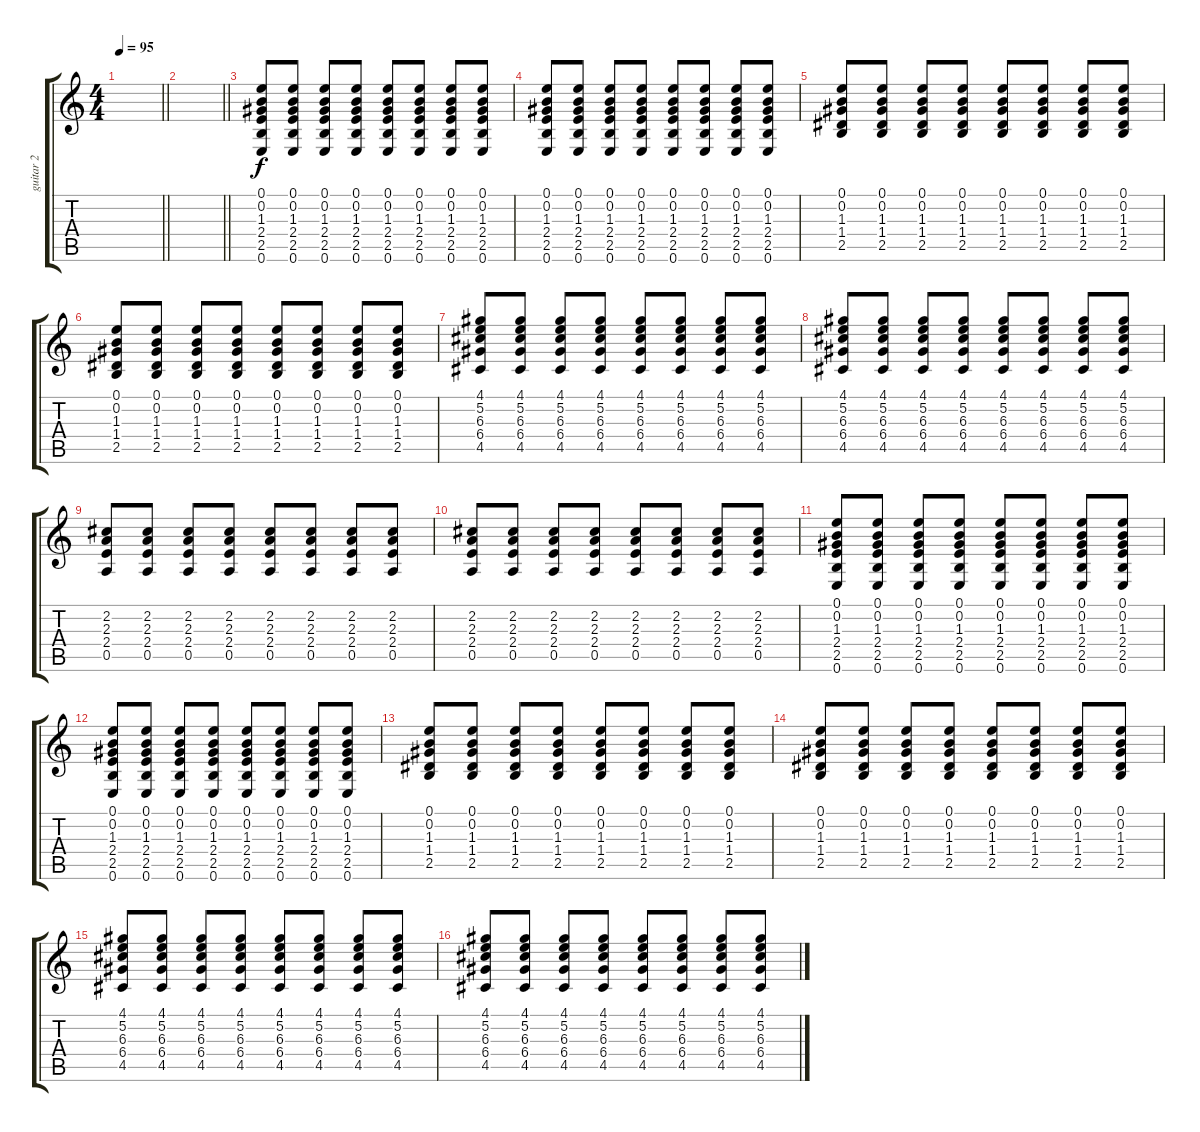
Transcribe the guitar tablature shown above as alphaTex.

\track ("guitar 2" "guitar 2") {instrument distortionguitar}
\staff {score tabs}
\tuning (E4 B3 G3 D3 A2 E2) {hide}
\ts (4 4)
\tempo 95
\clef g2
\barLineRight lightlight
\ks c
|
\section ("" "")
\barLineRight lightlight
|
\section ("" "")
(0.1 0.2 1.3 2.4 2.5 0.6).8 (0.1 0.2 1.3 2.4 2.5 0.6).8 (0.1 0.2 1.3 2.4 2.5 0.6).8 (0.1 0.2 1.3 2.4 2.5 0.6).8 (0.1 0.2 1.3 2.4 2.5 0.6).8 (0.1 0.2 1.3 2.4 2.5 0.6).8 (0.1 0.2 1.3 2.4 2.5 0.6).8 (0.1 0.2 1.3 2.4 2.5 0.6).8 |
(0.1 0.2 1.3 2.4 2.5 0.6).8 (0.1 0.2 1.3 2.4 2.5 0.6).8 (0.1 0.2 1.3 2.4 2.5 0.6).8 (0.1 0.2 1.3 2.4 2.5 0.6).8 (0.1 0.2 1.3 2.4 2.5 0.6).8 (0.1 0.2 1.3 2.4 2.5 0.6).8 (0.1 0.2 1.3 2.4 2.5 0.6).8 (0.1 0.2 1.3 2.4 2.5 0.6).8 |
(0.1 0.2 1.3 1.4 2.5).8 (0.1 0.2 1.3 1.4 2.5).8 (0.1 0.2 1.3 1.4 2.5).8 (0.1 0.2 1.3 1.4 2.5).8 (0.1 0.2 1.3 1.4 2.5).8 (0.1 0.2 1.3 1.4 2.5).8 (0.1 0.2 1.3 1.4 2.5).8 (0.1 0.2 1.3 1.4 2.5).8 |
(0.1 0.2 1.3 1.4 2.5).8 (0.1 0.2 1.3 1.4 2.5).8 (0.1 0.2 1.3 1.4 2.5).8 (0.1 0.2 1.3 1.4 2.5).8 (0.1 0.2 1.3 1.4 2.5).8 (0.1 0.2 1.3 1.4 2.5).8 (0.1 0.2 1.3 1.4 2.5).8 (0.1 0.2 1.3 1.4 2.5).8 |
(4.1 5.2 6.3 6.4 4.5).8 (4.1 5.2 6.3 6.4 4.5).8 (4.1 5.2 6.3 6.4 4.5).8 (4.1 5.2 6.3 6.4 4.5).8 (4.1 5.2 6.3 6.4 4.5).8 (4.1 5.2 6.3 6.4 4.5).8 (4.1 5.2 6.3 6.4 4.5).8 (4.1 5.2 6.3 6.4 4.5).8 |
(4.1 5.2 6.3 6.4 4.5).8 (4.1 5.2 6.3 6.4 4.5).8 (4.1 5.2 6.3 6.4 4.5).8 (4.1 5.2 6.3 6.4 4.5).8 (4.1 5.2 6.3 6.4 4.5).8 (4.1 5.2 6.3 6.4 4.5).8 (4.1 5.2 6.3 6.4 4.5).8 (4.1 5.2 6.3 6.4 4.5).8 |
(2.2 2.3 2.4 0.5).8 (2.2 2.3 2.4 0.5).8 (2.2 2.3 2.4 0.5).8 (2.2 2.3 2.4 0.5).8 (2.2 2.3 2.4 0.5).8 (2.2 2.3 2.4 0.5).8 (2.2 2.3 2.4 0.5).8 (2.2 2.3 2.4 0.5).8 |
(2.2 2.3 2.4 0.5).8 (2.2 2.3 2.4 0.5).8 (2.2 2.3 2.4 0.5).8 (2.2 2.3 2.4 0.5).8 (2.2 2.3 2.4 0.5).8 (2.2 2.3 2.4 0.5).8 (2.2 2.3 2.4 0.5).8 (2.2 2.3 2.4 0.5).8 |
(0.1 0.2 1.3 2.4 2.5 0.6).8 (0.1 0.2 1.3 2.4 2.5 0.6).8 (0.1 0.2 1.3 2.4 2.5 0.6).8 (0.1 0.2 1.3 2.4 2.5 0.6).8 (0.1 0.2 1.3 2.4 2.5 0.6).8 (0.1 0.2 1.3 2.4 2.5 0.6).8 (0.1 0.2 1.3 2.4 2.5 0.6).8 (0.1 0.2 1.3 2.4 2.5 0.6).8 |
(0.1 0.2 1.3 2.4 2.5 0.6).8 (0.1 0.2 1.3 2.4 2.5 0.6).8 (0.1 0.2 1.3 2.4 2.5 0.6).8 (0.1 0.2 1.3 2.4 2.5 0.6).8 (0.1 0.2 1.3 2.4 2.5 0.6).8 (0.1 0.2 1.3 2.4 2.5 0.6).8 (0.1 0.2 1.3 2.4 2.5 0.6).8 (0.1 0.2 1.3 2.4 2.5 0.6).8 |
(0.1 0.2 1.3 1.4 2.5).8 (0.1 0.2 1.3 1.4 2.5).8 (0.1 0.2 1.3 1.4 2.5).8 (0.1 0.2 1.3 1.4 2.5).8 (0.1 0.2 1.3 1.4 2.5).8 (0.1 0.2 1.3 1.4 2.5).8 (0.1 0.2 1.3 1.4 2.5).8 (0.1 0.2 1.3 1.4 2.5).8 |
(0.1 0.2 1.3 1.4 2.5).8 (0.1 0.2 1.3 1.4 2.5).8 (0.1 0.2 1.3 1.4 2.5).8 (0.1 0.2 1.3 1.4 2.5).8 (0.1 0.2 1.3 1.4 2.5).8 (0.1 0.2 1.3 1.4 2.5).8 (0.1 0.2 1.3 1.4 2.5).8 (0.1 0.2 1.3 1.4 2.5).8 |
(4.1 5.2 6.3 6.4 4.5).8 (4.1 5.2 6.3 6.4 4.5).8 (4.1 5.2 6.3 6.4 4.5).8 (4.1 5.2 6.3 6.4 4.5).8 (4.1 5.2 6.3 6.4 4.5).8 (4.1 5.2 6.3 6.4 4.5).8 (4.1 5.2 6.3 6.4 4.5).8 (4.1 5.2 6.3 6.4 4.5).8 |
(4.1 5.2 6.3 6.4 4.5).8 (4.1 5.2 6.3 6.4 4.5).8 (4.1 5.2 6.3 6.4 4.5).8 (4.1 5.2 6.3 6.4 4.5).8 (4.1 5.2 6.3 6.4 4.5).8 (4.1 5.2 6.3 6.4 4.5).8 (4.1 5.2 6.3 6.4 4.5).8 (4.1 5.2 6.3 6.4 4.5).8
